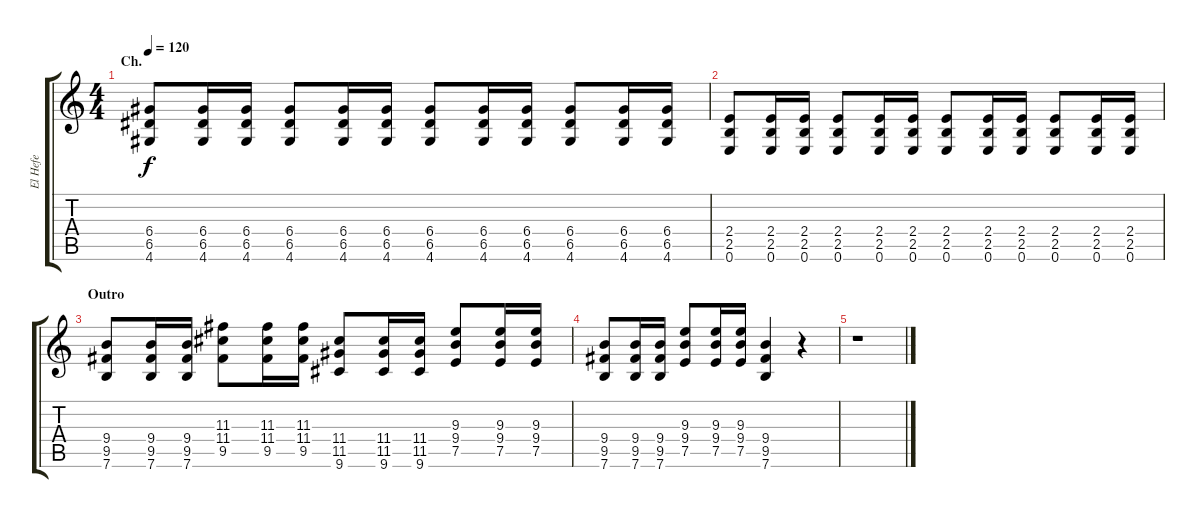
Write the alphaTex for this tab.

\track ("El Hefe" "El Hefe") {instrument overdrivenguitar}
\staff {score tabs}
\tuning (E4 B3 G3 D3 A2 E2) {hide}
\ts (4 4)
\section ("" "Ch.")
\tempo 120
\clef g2
\ks c
(6.4 6.5 4.6).8{dy f} (6.4 6.5 4.6).16 (6.4 6.5 4.6).16 (6.4 6.5 4.6).8 (6.4 6.5 4.6).16 (6.4 6.5 4.6).16 (6.4 6.5 4.6).8 (6.4 6.5 4.6).16 (6.4 6.5 4.6).16 (6.4 6.5 4.6).8 (6.4 6.5 4.6).16 (6.4 6.5 4.6).16 |
(2.4 2.5 0.6).8 (2.4 2.5 0.6).16 (2.4 2.5 0.6).16 (2.4 2.5 0.6).8 (2.4 2.5 0.6).16 (2.4 2.5 0.6).16 (2.4 2.5 0.6).8 (2.4 2.5 0.6).16 (2.4 2.5 0.6).16 (2.4 2.5 0.6).8 (2.4 2.5 0.6).16 (2.4 2.5 0.6).16 |
\section ("" "Outro")
(9.4 9.5 7.6).8 (9.4 9.5 7.6).16 (9.4 9.5 7.6).16 (11.3 11.4 9.5).8 (11.3 11.4 9.5).16 (11.3 11.4 9.5).16 (11.4 11.5 9.6).8 (11.4 11.5 9.6).16 (11.4 11.5 9.6).16 (9.3 9.4 7.5).8 (9.3 9.4 7.5).16 (9.3 9.4 7.5).16 |
(9.4 9.5 7.6).8 (9.4 9.5 7.6).16 (9.4 9.5 7.6).16 (9.3 9.4 7.5).8 (9.3 9.4 7.5).16 (9.3 9.4 7.5).16 (9.4 9.5 7.6).4 r.4 |
r.1
